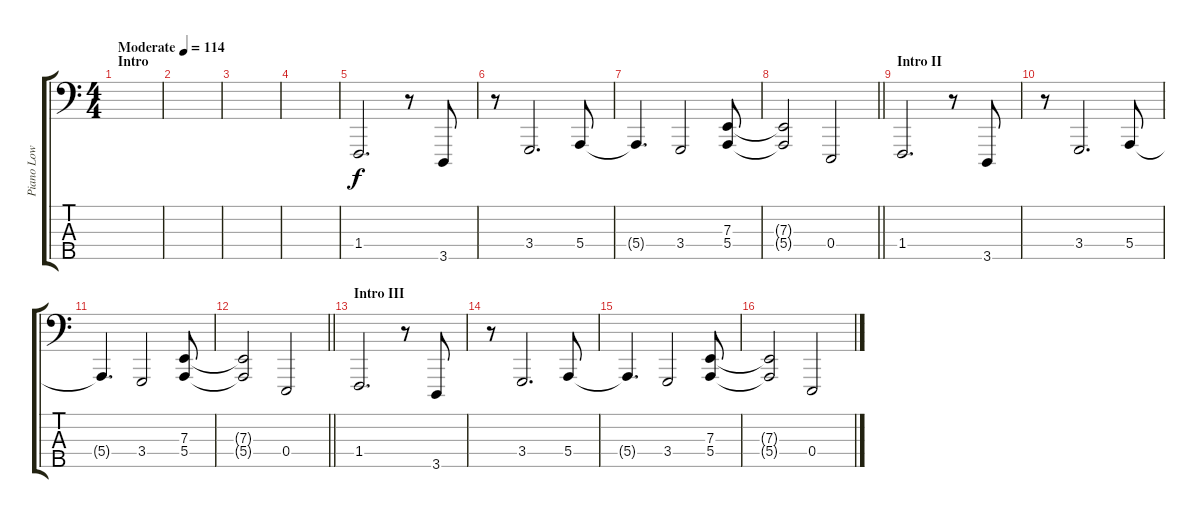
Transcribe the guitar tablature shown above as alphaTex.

\track ("Piano Low" "Piano Low") {instrument acousticgrandpiano}
\staff {score tabs}
\tuning (G2 D2 A1 E1 B0) {hide}
\ts (4 4)
\section ("" "Intro")
\tempo (114 "Moderate")
\clef f4
\ks c
|
|
|
|
1.4.2{d} r.8 3.5.8 |
r.8 3.4.2{d} 5.4.8 |
5.4{t}.4{d} 3.4.2 (7.3 5.4).8 |
\barLineRight lightlight
(7.3{t} 5.4{t}).2 0.4.2 |
\section ("" "Intro II")
1.4.2{d} r.8 3.5.8 |
r.8 3.4.2{d} 5.4.8 |
5.4{t}.4{d} 3.4.2 (7.3 5.4).8 |
\barLineRight lightlight
(7.3{t} 5.4{t}).2 0.4.2 |
\section ("" "Intro III")
1.4.2{d} r.8 3.5.8 |
r.8 3.4.2{d} 5.4.8 |
5.4{t}.4{d} 3.4.2 (7.3 5.4).8 |
(7.3{t} 5.4{t}).2 0.4.2
